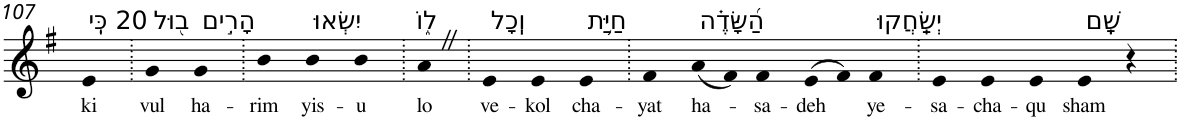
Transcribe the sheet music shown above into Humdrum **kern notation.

**kern	**text
*part1	*part1
*staff1	*staff1
*I"Piano	*
*I'Pno	*
!!LO:PB:g=z
*clefG2	*
*k[f#]	*
*G:	*
=107	=107
!LO:TX:a:t=20 כִּֽי	!
!	!LO:LY:b
4e	ki
=108.	=108.
!LO:TX:a:t=ב֭וּל	!
!	!LO:LY:b
4g	vul
!LO:TX:a:t=הָרִ֣ים	!
!	!LO:LY:b
4g	ha-
=109.	=109.
!	!LO:LY:b
4b	-rim
!LO:TX:a:t=יִשְׂאוּ	!
!	!LO:LY:b
4b	yis-
!	!LO:LY:b
4b	-u
=110.	=110.
!LO:TX:a:t=ל֑וֹ	!
!	!LO:LY:b
4aZ	lo
=111.	=111.
!LO:TX:a:t=וְֽכָל	!
!	!LO:LY:b
4e	ve-
!	!LO:LY:b
4e	-kol
!LO:TX:a:t=חַיַּ֥ת	!
!	!LO:LY:b
4e	cha-
=112.	=112.
!	!LO:LY:b
4f#	-yat
!LO:TX:a:t=הַ֝שָּׂדֶ֗ה	!
!	!LO:LY:b
(8a	ha-
8f#)	.
!	!LO:LY:b
4f#	-sa-
!	!LO:LY:b
(>8e	-deh
8f#)	.
!LO:TX:a:t=יְשַֽׂחֲקוּ	!
!	!LO:LY:b
4f#	ye-
=113.	=113.
!	!LO:LY:b
4e	-sa-
!	!LO:LY:b
4e	-cha-
!	!LO:LY:b
4e	-qu
!LO:TX:a:t=שָֽׁם	!
!	!LO:LY:b
4e	sham
4r	.
=.	=.
*-	*-
